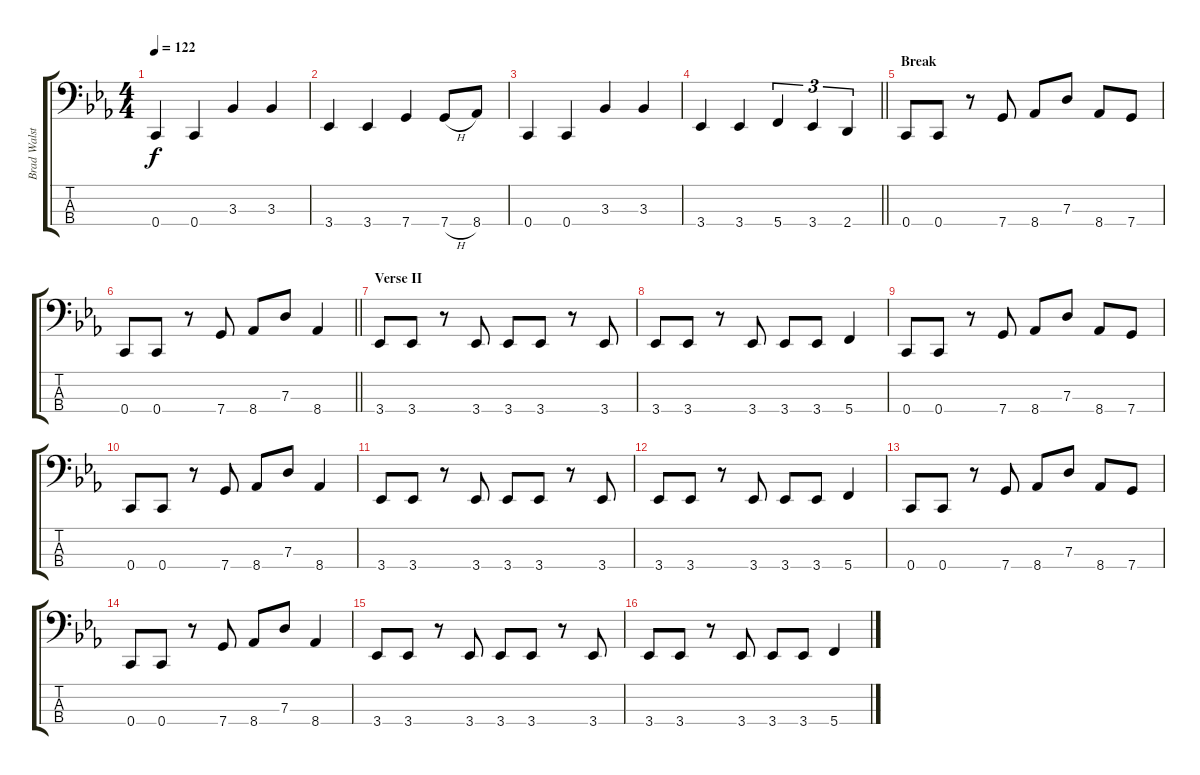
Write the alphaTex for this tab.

\track ("Brad Walst" "Brad Walst") {instrument electricbasspick}
\staff {score tabs}
\tuning (F2 C2 G1 C1) {hide}
\ts (4 4)
\tempo 122
\clef f4
\ks cminor
0.4.4{dy f} 0.4.4 3.3.4 3.3.4 |
3.4.4 3.4.4 7.4.4 7.4{h}.8 8.4.8 |
0.4.4 0.4.4 3.3.4 3.3.4 |
\barLineRight lightlight
3.4.4 3.4.4 5.4.4{tu (3 2)} 3.4.4{tu (3 2)} 2.4.4{tu (3 2)} |
\section ("" "Break")
0.4.8 0.4.8 r.8 7.4.8 8.4.8 7.3.8 8.4.8 7.4.8 |
\barLineRight lightlight
0.4.8 0.4.8 r.8 7.4.8 8.4.8 7.3.8 8.4.4 |
\section ("" "Verse II")
3.4.8 3.4.8 r.8 3.4.8 3.4.8 3.4.8 r.8 3.4.8 |
3.4.8 3.4.8 r.8 3.4.8 3.4.8 3.4.8 5.4.4 |
0.4.8 0.4.8 r.8 7.4.8 8.4.8 7.3.8 8.4.8 7.4.8 |
0.4.8 0.4.8 r.8 7.4.8 8.4.8 7.3.8 8.4.4 |
3.4.8 3.4.8 r.8 3.4.8 3.4.8 3.4.8 r.8 3.4.8 |
3.4.8 3.4.8 r.8 3.4.8 3.4.8 3.4.8 5.4.4 |
0.4.8 0.4.8 r.8 7.4.8 8.4.8 7.3.8 8.4.8 7.4.8 |
0.4.8 0.4.8 r.8 7.4.8 8.4.8 7.3.8 8.4.4 |
3.4.8 3.4.8 r.8 3.4.8 3.4.8 3.4.8 r.8 3.4.8 |
3.4.8 3.4.8 r.8 3.4.8 3.4.8 3.4.8 5.4.4
